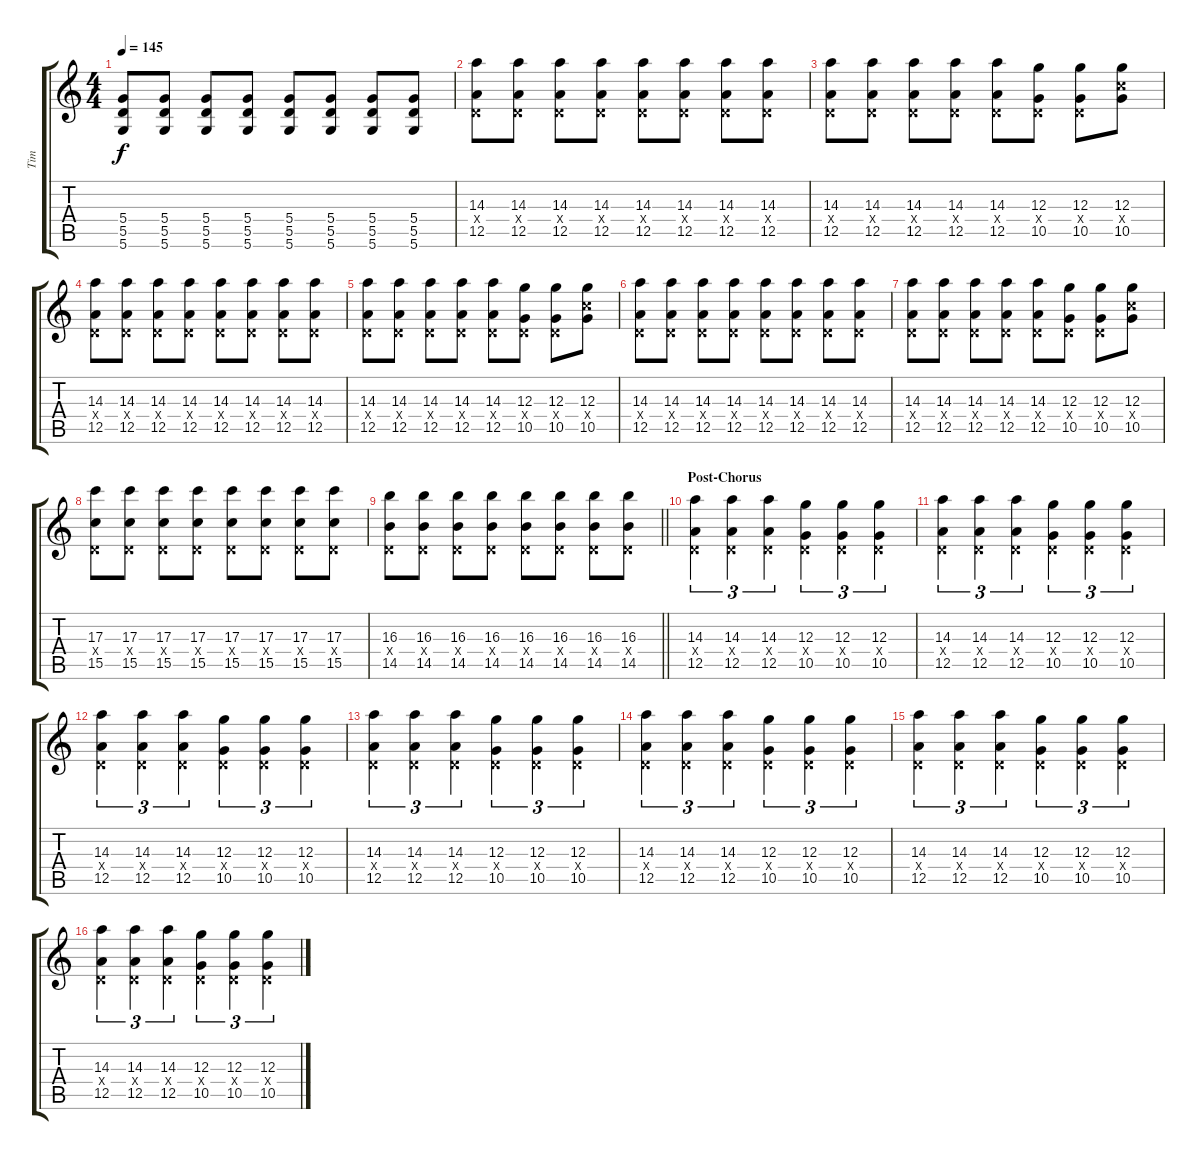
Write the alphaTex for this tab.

\track ("Tim" "Tim") {instrument distortionguitar}
\staff {score tabs}
\tuning (E4 B3 G3 D3 A2 D2) {hide}
\ts (4 4)
\tempo 145
\clef g2
\ks c
(5.4 5.5 5.6).8{dy f} (5.4 5.5 5.6).8 (5.4 5.5 5.6).8 (5.4 5.5 5.6).8 (5.4 5.5 5.6).8 (5.4 5.5 5.6).8 (5.4 5.5 5.6).8 (5.4 5.5 5.6).8 |
(14.3 0.4{x} 12.5).8 (14.3 0.4{x} 12.5).8 (14.3 0.4{x} 12.5).8 (14.3 0.4{x} 12.5).8 (14.3 0.4{x} 12.5).8 (14.3 0.4{x} 12.5).8 (14.3 0.4{x} 12.5).8 (14.3 0.4{x} 12.5).8 |
(14.3 0.4{x} 12.5).8 (14.3 0.4{x} 12.5).8 (14.3 0.4{x} 12.5).8 (14.3 0.4{x} 12.5).8 (14.3 0.4{x} 12.5).8 (12.3 0.4{x} 10.5).8 (12.3 0.4{x} 10.5).8 (12.3 10.4{x} 10.5).8 |
(14.3 0.4{x} 12.5).8 (14.3 0.4{x} 12.5).8 (14.3 0.4{x} 12.5).8 (14.3 0.4{x} 12.5).8 (14.3 0.4{x} 12.5).8 (14.3 0.4{x} 12.5).8 (14.3 0.4{x} 12.5).8 (14.3 0.4{x} 12.5).8 |
(14.3 0.4{x} 12.5).8 (14.3 0.4{x} 12.5).8 (14.3 0.4{x} 12.5).8 (14.3 0.4{x} 12.5).8 (14.3 0.4{x} 12.5).8 (12.3 0.4{x} 10.5).8 (12.3 0.4{x} 10.5).8 (12.3 10.4{x} 10.5).8 |
(14.3 0.4{x} 12.5).8 (14.3 0.4{x} 12.5).8 (14.3 0.4{x} 12.5).8 (14.3 0.4{x} 12.5).8 (14.3 0.4{x} 12.5).8 (14.3 0.4{x} 12.5).8 (14.3 0.4{x} 12.5).8 (14.3 0.4{x} 12.5).8 |
(14.3 0.4{x} 12.5).8 (14.3 0.4{x} 12.5).8 (14.3 0.4{x} 12.5).8 (14.3 0.4{x} 12.5).8 (14.3 0.4{x} 12.5).8 (12.3 0.4{x} 10.5).8 (12.3 0.4{x} 10.5).8 (12.3 10.4{x} 10.5).8 |
(17.3 0.4{x} 15.5).8 (17.3 0.4{x} 15.5).8 (17.3 0.4{x} 15.5).8 (17.3 0.4{x} 15.5).8 (17.3 0.4{x} 15.5).8 (17.3 0.4{x} 15.5).8 (17.3 0.4{x} 15.5).8 (17.3 0.4{x} 15.5).8 |
\barLineRight lightlight
(16.3 0.4{x} 14.5).8 (16.3 0.4{x} 14.5).8 (16.3 0.4{x} 14.5).8 (16.3 0.4{x} 14.5).8 (16.3 0.4{x} 14.5).8 (16.3 0.4{x} 14.5).8 (16.3 0.4{x} 14.5).8 (16.3 0.4{x} 14.5).8 |
\section ("" "Post-Chorus")
(14.3 0.4{x} 12.5).4{tu (3 2)} (14.3 0.4{x} 12.5).4{tu (3 2)} (14.3 0.4{x} 12.5).4{tu (3 2)} (12.3 0.4{x} 10.5).4{tu (3 2)} (12.3 0.4{x} 10.5).4{tu (3 2)} (12.3 0.4{x} 10.5).4{tu (3 2)} |
(14.3 0.4{x} 12.5).4{tu (3 2)} (14.3 0.4{x} 12.5).4{tu (3 2)} (14.3 0.4{x} 12.5).4{tu (3 2)} (12.3 0.4{x} 10.5).4{tu (3 2)} (12.3 0.4{x} 10.5).4{tu (3 2)} (12.3 0.4{x} 10.5).4{tu (3 2)} |
(14.3 0.4{x} 12.5).4{tu (3 2)} (14.3 0.4{x} 12.5).4{tu (3 2)} (14.3 0.4{x} 12.5).4{tu (3 2)} (12.3 0.4{x} 10.5).4{tu (3 2)} (12.3 0.4{x} 10.5).4{tu (3 2)} (12.3 0.4{x} 10.5).4{tu (3 2)} |
(14.3 0.4{x} 12.5).4{tu (3 2)} (14.3 0.4{x} 12.5).4{tu (3 2)} (14.3 0.4{x} 12.5).4{tu (3 2)} (12.3 0.4{x} 10.5).4{tu (3 2)} (12.3 0.4{x} 10.5).4{tu (3 2)} (12.3 0.4{x} 10.5).4{tu (3 2)} |
(14.3 0.4{x} 12.5).4{tu (3 2)} (14.3 0.4{x} 12.5).4{tu (3 2)} (14.3 0.4{x} 12.5).4{tu (3 2)} (12.3 0.4{x} 10.5).4{tu (3 2)} (12.3 0.4{x} 10.5).4{tu (3 2)} (12.3 0.4{x} 10.5).4{tu (3 2)} |
(14.3 0.4{x} 12.5).4{tu (3 2)} (14.3 0.4{x} 12.5).4{tu (3 2)} (14.3 0.4{x} 12.5).4{tu (3 2)} (12.3 0.4{x} 10.5).4{tu (3 2)} (12.3 0.4{x} 10.5).4{tu (3 2)} (12.3 0.4{x} 10.5).4{tu (3 2)} |
(14.3 0.4{x} 12.5).4{tu (3 2)} (14.3 0.4{x} 12.5).4{tu (3 2)} (14.3 0.4{x} 12.5).4{tu (3 2)} (12.3 0.4{x} 10.5).4{tu (3 2)} (12.3 0.4{x} 10.5).4{tu (3 2)} (12.3 0.4{x} 10.5).4{tu (3 2)}
